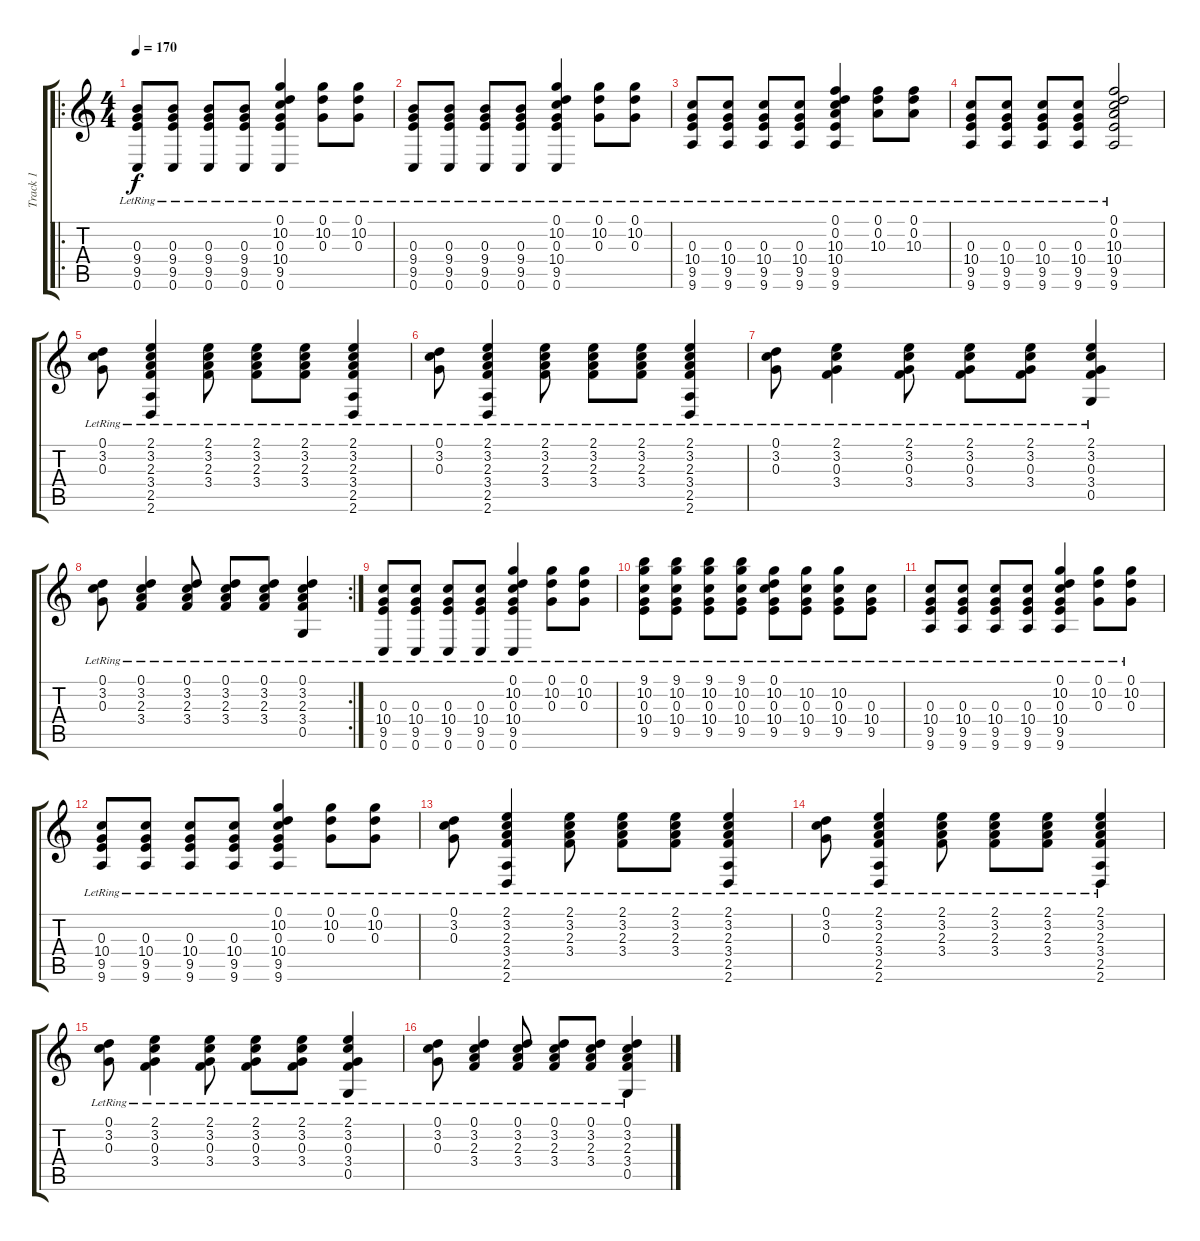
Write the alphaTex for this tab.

\track ("Track 1" "Track 1") {instrument acousticguitarsteel}
\staff {score tabs}
\tuning (D4 A3 G3 D3 G2 C2) {hide}
\ro
\ts (4 4)
\tempo 170
\clef g2
\ks c
(0.3{lr} 9.4{lr} 9.5{lr} 0.6{lr}).8{dy f} (0.3{lr} 9.4{lr} 9.5{lr} 0.6{lr}).8 (0.3{lr} 9.4{lr} 9.5{lr} 0.6{lr}).8 (0.3{lr} 9.4{lr} 9.5{lr} 0.6{lr}).8 (0.1{lr} 10.2{lr} 0.3{lr} 10.4{lr} 9.5{lr} 0.6{lr}).4 (0.1{lr} 10.2{lr} 0.3{lr}).8 (0.1{lr} 10.2{lr} 0.3{lr}).8 |
(0.3{lr} 9.4{lr} 9.5{lr} 0.6{lr}).8 (0.3{lr} 9.4{lr} 9.5{lr} 0.6{lr}).8 (0.3{lr} 9.4{lr} 9.5{lr} 0.6{lr}).8 (0.3{lr} 9.4{lr} 9.5{lr} 0.6{lr}).8 (0.1{lr} 10.2{lr} 0.3{lr} 10.4{lr} 9.5{lr} 0.6{lr}).4 (0.1{lr} 10.2{lr} 0.3{lr}).8 (0.1{lr} 10.2{lr} 0.3{lr}).8 |
(0.3{lr} 10.4{lr} 9.5{lr} 9.6{lr}).8 (0.3{lr} 10.4{lr} 9.5{lr} 9.6{lr}).8 (0.3{lr} 10.4{lr} 9.5{lr} 9.6{lr}).8 (0.3{lr} 10.4{lr} 9.5{lr} 9.6{lr}).8 (0.1{lr} 0.2{lr} 10.3{lr} 10.4{lr} 9.5{lr} 9.6{lr}).4 (0.1{lr} 0.2{lr} 10.3{lr}).8 (0.1{lr} 0.2{lr} 10.3{lr}).8 |
(0.3{lr} 10.4{lr} 9.5{lr} 9.6{lr}).8 (0.3{lr} 10.4{lr} 9.5{lr} 9.6{lr}).8 (0.3{lr} 10.4{lr} 9.5{lr} 9.6{lr}).8 (0.3{lr} 10.4{lr} 9.5{lr} 9.6{lr}).8 (0.1{lr} 0.2{lr} 10.3{lr} 10.4{lr} 9.5{lr} 9.6{lr}).2 |
(0.1{lr} 3.2{lr} 0.3{lr}).8 (2.1{lr} 3.2{lr} 2.3{lr} 3.4{lr} 2.5{lr} 2.6{lr}).4 (2.1{lr} 3.2{lr} 2.3{lr} 3.4{lr}).8 (2.1{lr} 3.2{lr} 2.3{lr} 3.4{lr}).8 (2.1{lr} 3.2{lr} 2.3{lr} 3.4{lr}).8 (2.1{lr} 3.2{lr} 2.3{lr} 3.4{lr} 2.5{lr} 2.6{lr}).4 |
(0.1{lr} 3.2{lr} 0.3{lr}).8 (2.1{lr} 3.2{lr} 2.3{lr} 3.4{lr} 2.5{lr} 2.6{lr}).4 (2.1{lr} 3.2{lr} 2.3{lr} 3.4{lr}).8 (2.1{lr} 3.2{lr} 2.3{lr} 3.4{lr}).8 (2.1{lr} 3.2{lr} 2.3{lr} 3.4{lr}).8 (2.1{lr} 3.2{lr} 2.3{lr} 3.4{lr} 2.5{lr} 2.6{lr}).4 |
(0.1{lr} 3.2{lr} 0.3{lr}).8 (2.1{lr} 3.2{lr} 0.3{lr} 3.4{lr}).4 (2.1{lr} 3.2{lr} 0.3{lr} 3.4{lr}).8 (2.1{lr} 3.2{lr} 0.3{lr} 3.4{lr}).8 (2.1{lr} 3.2{lr} 0.3{lr} 3.4{lr}).8 (2.1{lr} 3.2{lr} 0.3{lr} 3.4{lr} 0.5{lr}).4 |
\rc 2
(0.1{lr} 3.2{lr} 0.3{lr}).8 (0.1{lr} 3.2{lr} 2.3{lr} 3.4{lr}).4 (0.1{lr} 3.2{lr} 2.3{lr} 3.4{lr}).8 (0.1{lr} 3.2{lr} 2.3{lr} 3.4{lr}).8 (0.1{lr} 3.2{lr} 2.3{lr} 3.4{lr}).8 (0.1{lr} 3.2{lr} 2.3{lr} 3.4{lr} 0.5{lr}).4 |
(0.3{lr} 10.4{lr} 9.5{lr} 0.6{lr}).8 (0.3{lr} 10.4{lr} 9.5{lr} 0.6{lr}).8 (0.3{lr} 10.4{lr} 9.5{lr} 0.6{lr}).8 (0.3{lr} 10.4{lr} 9.5{lr} 0.6{lr}).8 (0.1{lr} 10.2{lr} 0.3{lr} 10.4{lr} 9.5{lr} 0.6{lr}).4 (0.1{lr} 10.2{lr} 0.3{lr}).8 (0.1{lr} 10.2{lr} 0.3{lr}).8 |
(9.1{lr} 10.2{lr} 0.3{lr} 10.4{lr} 9.5{lr}).8 (9.1{lr} 10.2{lr} 0.3{lr} 10.4{lr} 9.5{lr}).8 (9.1{lr} 10.2{lr} 0.3{lr} 10.4{lr} 9.5{lr}).8 (9.1{lr} 10.2{lr} 0.3{lr} 10.4{lr} 9.5{lr}).8 (0.1{lr} 10.2{lr} 0.3{lr} 10.4{lr} 9.5{lr}).8 (10.2{lr} 0.3{lr} 10.4{lr} 9.5{lr}).8 (10.2{lr} 0.3{lr} 10.4{lr} 9.5{lr}).8 (0.3{lr} 10.4{lr} 9.5{lr}).8 |
(0.3{lr} 10.4{lr} 9.5{lr} 9.6{lr}).8 (0.3{lr} 10.4{lr} 9.5{lr} 9.6{lr}).8 (0.3{lr} 10.4{lr} 9.5{lr} 9.6{lr}).8 (0.3{lr} 10.4{lr} 9.5{lr} 9.6{lr}).8 (0.1{lr} 10.2{lr} 0.3{lr} 10.4{lr} 9.5{lr} 9.6{lr}).4 (0.1{lr} 10.2{lr} 0.3{lr}).8 (0.1{lr} 10.2{lr} 0.3{lr}).8 |
(0.3{lr} 10.4{lr} 9.5{lr} 9.6{lr}).8 (0.3{lr} 10.4{lr} 9.5{lr} 9.6{lr}).8 (0.3{lr} 10.4{lr} 9.5{lr} 9.6{lr}).8 (0.3{lr} 10.4{lr} 9.5{lr} 9.6{lr}).8 (0.1{lr} 10.2{lr} 0.3{lr} 10.4{lr} 9.5{lr} 9.6{lr}).4 (0.1{lr} 10.2{lr} 0.3{lr}).8 (0.1{lr} 10.2{lr} 0.3{lr}).8 |
(0.1{lr} 3.2{lr} 0.3{lr}).8 (2.1{lr} 3.2{lr} 2.3{lr} 3.4{lr} 2.5{lr} 2.6{lr}).4 (2.1{lr} 3.2{lr} 2.3{lr} 3.4{lr}).8 (2.1{lr} 3.2{lr} 2.3{lr} 3.4{lr}).8 (2.1{lr} 3.2{lr} 2.3{lr} 3.4{lr}).8 (2.1{lr} 3.2{lr} 2.3{lr} 3.4{lr} 2.5{lr} 2.6{lr}).4 |
(0.1{lr} 3.2{lr} 0.3{lr}).8 (2.1{lr} 3.2{lr} 2.3{lr} 3.4{lr} 2.5{lr} 2.6{lr}).4 (2.1{lr} 3.2{lr} 2.3{lr} 3.4{lr}).8 (2.1{lr} 3.2{lr} 2.3{lr} 3.4{lr}).8 (2.1{lr} 3.2{lr} 2.3{lr} 3.4{lr}).8 (2.1{lr} 3.2{lr} 2.3{lr} 3.4{lr} 2.5{lr} 2.6{lr}).4 |
(0.1{lr} 3.2{lr} 0.3{lr}).8 (2.1{lr} 3.2{lr} 0.3{lr} 3.4{lr}).4 (2.1{lr} 3.2{lr} 0.3{lr} 3.4{lr}).8 (2.1{lr} 3.2{lr} 0.3{lr} 3.4{lr}).8 (2.1{lr} 3.2{lr} 0.3{lr} 3.4{lr}).8 (2.1{lr} 3.2{lr} 0.3{lr} 3.4{lr} 0.5{lr}).4 |
(0.1{lr} 3.2{lr} 0.3{lr}).8 (0.1{lr} 3.2{lr} 2.3{lr} 3.4{lr}).4 (0.1{lr} 3.2{lr} 2.3{lr} 3.4{lr}).8 (0.1{lr} 3.2{lr} 2.3{lr} 3.4{lr}).8 (0.1{lr} 3.2{lr} 2.3{lr} 3.4{lr}).8 (0.1{lr} 3.2{lr} 2.3{lr} 3.4{lr} 0.5{lr}).4
